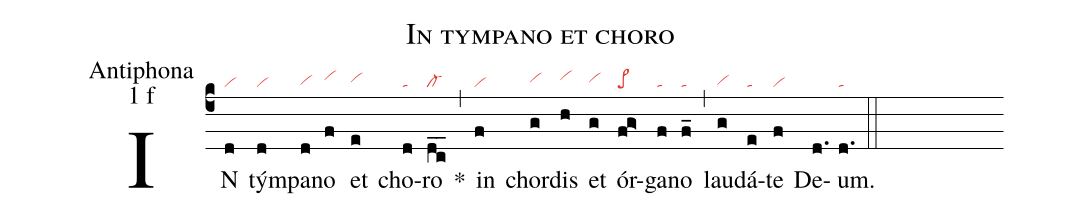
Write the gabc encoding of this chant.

name:In tympano et choro;
office-part:Antiphona;
mode:1 f;
nabc-lines:1;
%%
(c4)
IN(d|vi) tým(d|vi)pa(d|vihg)no(f|vihi) et(e|vihh) cho(d|ta)ro(d_c_|cl-) *(,)
in(f|vi) chor(g|vihh)dis(h|vihi) et(g|vihh) ór(fg>|pe>)ga(f|ta)no(f_|ta) (,)
lau(g|vihg)dá(e|ta)te(f|vi) De(d.)um.(d.|ta) (::)
